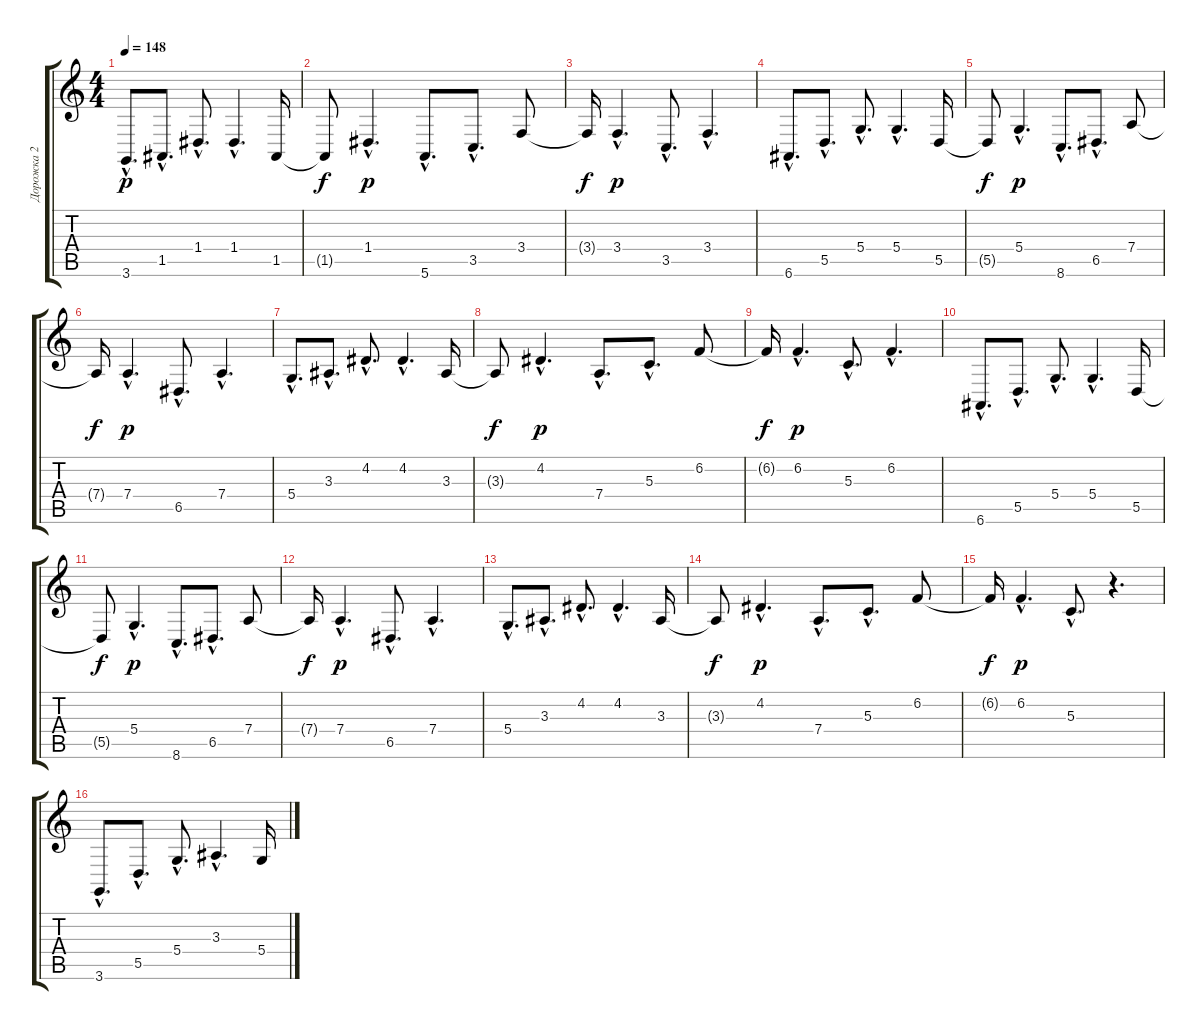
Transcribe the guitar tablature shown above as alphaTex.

\track ("Дорожка 2" "Дорожка 2") {instrument acousticgrandpiano}
\staff {score tabs}
\tuning (E4 B3 G3 D3 A2 E2) {hide}
\ts (4 4)
\tempo 148
\clef g2
\ks c
3.6{hac}.8{d dy p} 1.5{hac}.8{d} 1.4{hac}.8{d} 1.4{hac}.4{d} 1.5.16 |
1.5{t}.8{dy f} 1.4{hac}.4{d dy p} 5.6{hac}.8{d} 3.5{hac}.8{d} 3.4.8 |
3.4{t}.16{dy f} 3.4{hac}.4{d dy p} 3.5{hac}.8{d} 3.4{hac}.4{d} |
6.6{hac}.8{d} 5.5{hac}.8{d} 5.4{hac}.8{d} 5.4{hac}.4{d} 5.5.16 |
5.5{t}.8{dy f} 5.4{hac}.4{d dy p} 8.6{hac}.8{d} 6.5{hac}.8{d} 7.4.8 |
7.4{t}.16{dy f} 7.4{hac}.4{d dy p} 6.5{hac}.8{d} 7.4{hac}.4{d} |
5.4{hac}.8{d} 3.3{hac}.8{d} 4.2{hac}.8{d} 4.2{hac}.4{d} 3.3.16 |
3.3{t}.8{dy f} 4.2{hac}.4{d dy p} 7.4{hac}.8{d} 5.3{hac}.8{d} 6.2.8 |
6.2{t}.16{dy f} 6.2{hac}.4{d dy p} 5.3{hac}.8{d} 6.2{hac}.4{d} |
6.6{hac}.8{d} 5.5{hac}.8{d} 5.4{hac}.8{d} 5.4{hac}.4{d} 5.5.16 |
5.5{t}.8{dy f} 5.4{hac}.4{d dy p} 8.6{hac}.8{d} 6.5{hac}.8{d} 7.4.8 |
7.4{t}.16{dy f} 7.4{hac}.4{d dy p} 6.5{hac}.8{d} 7.4{hac}.4{d} |
5.4{hac}.8{d} 3.3{hac}.8{d} 4.2{hac}.8{d} 4.2{hac}.4{d} 3.3.16 |
3.3{t}.8{dy f} 4.2{hac}.4{d dy p} 7.4{hac}.8{d} 5.3{hac}.8{d} 6.2.8 |
6.2{t}.16{dy f} 6.2{hac}.4{d dy p} 5.3{hac}.8{d} r.4{d} |
3.6{hac}.8{d} 5.5{hac}.8{d} 5.4{hac}.8{d} 3.3{hac}.4{d} 5.4.16
